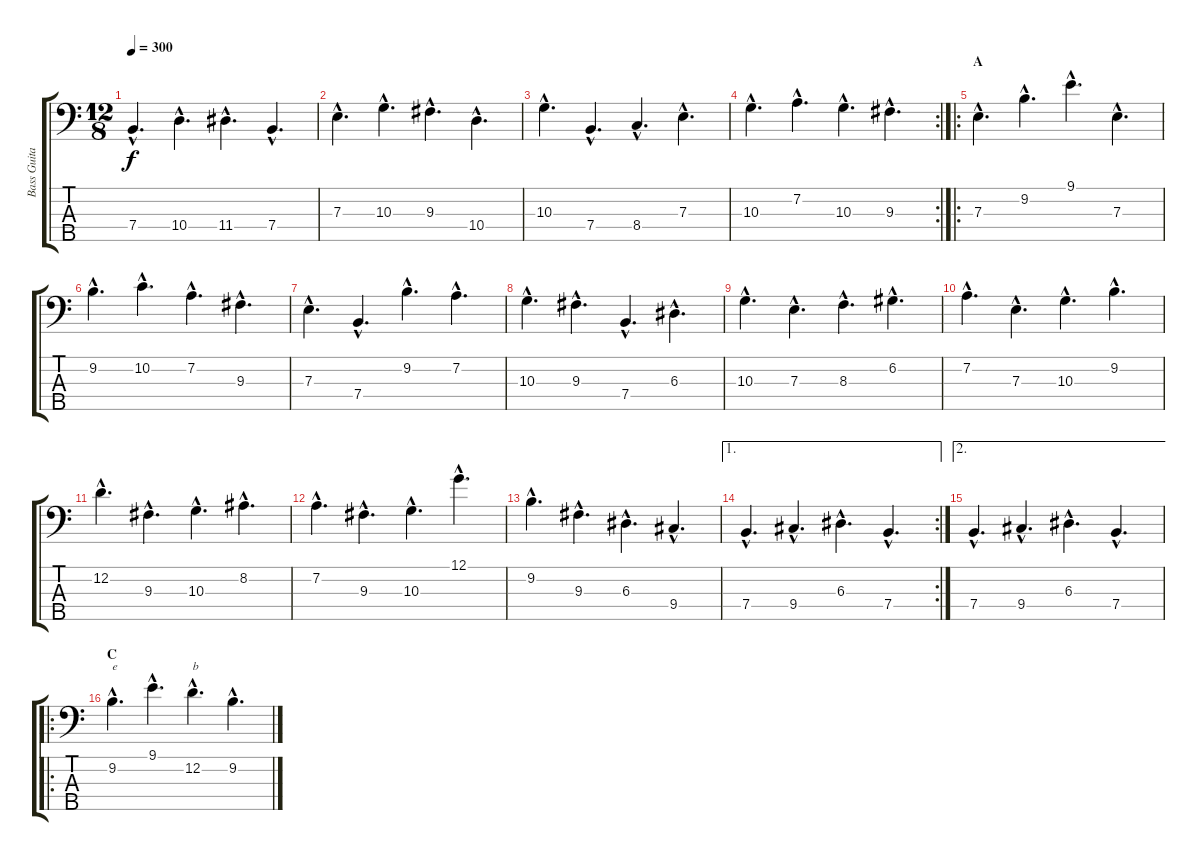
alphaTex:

\track ("Bass Guitar" "Bass Guita") {instrument electricbassfinger}
\staff {score tabs}
\tuning (G2 D2 A1 E1 B0) {hide}
\ts (12 8)
\tempo 300
\clef f4
\ks c
7.4{hac}.4{d dy f} 10.4{hac}.4{d} 11.4{hac}.4{d} 7.4{hac}.4{d} |
7.3{hac}.4{d} 10.3{hac}.4{d} 9.3{hac}.4{d} 10.4{hac}.4{d} |
10.3{hac}.4{d} 7.4{hac}.4{d} 8.4{hac}.4{d} 7.3{hac}.4{d} |
\rc 2
10.3{hac}.4{d} 7.2{hac}.4{d} 10.3{hac}.4{d} 9.3{hac}.4{d} |
\ro
\section ("" "A")
7.3{hac}.4{d} 9.2{hac}.4{d} 9.1{hac}.4{d} 7.3{hac}.4{d} |
9.2{hac}.4{d} 10.2{hac}.4{d} 7.2{hac}.4{d} 9.3{hac}.4{d} |
7.3{hac}.4{d} 7.4{hac}.4{d} 9.2{hac}.4{d} 7.2{hac}.4{d} |
10.3{hac}.4{d} 9.3{hac}.4{d} 7.4{hac}.4{d} 6.3{hac}.4{d} |
10.3{hac}.4{d} 7.3{hac}.4{d} 8.3{hac}.4{d} 6.2{hac}.4{d} |
7.2{hac}.4{d} 7.3{hac}.4{d} 10.3{hac}.4{d} 9.2{hac}.4{d} |
12.2{hac}.4{d} 9.3{hac}.4{d} 10.3{hac}.4{d} 8.2{hac}.4{d} |
7.2{hac}.4{d} 9.3{hac}.4{d} 10.3{hac}.4{d} 12.1{hac}.4{d} |
9.2{hac}.4{d} 9.3{hac}.4{d} 6.3{hac}.4{d} 9.4{hac}.4{d} |
\ae 1
\rc 2
7.4{hac}.4{d} 9.4{hac}.4{d} 6.3{hac}.4{d} 7.4{hac}.4{d} |
\ae 2
7.4{hac}.4{d} 9.4{hac}.4{d} 6.3{hac}.4{d} 7.4{hac}.4{d} |
\ro
\section ("" "C")
9.2{hac}.4{d txt "e"} 9.1{hac}.4{d} 12.2{hac}.4{d txt "b"} 9.2{hac}.4{d}
